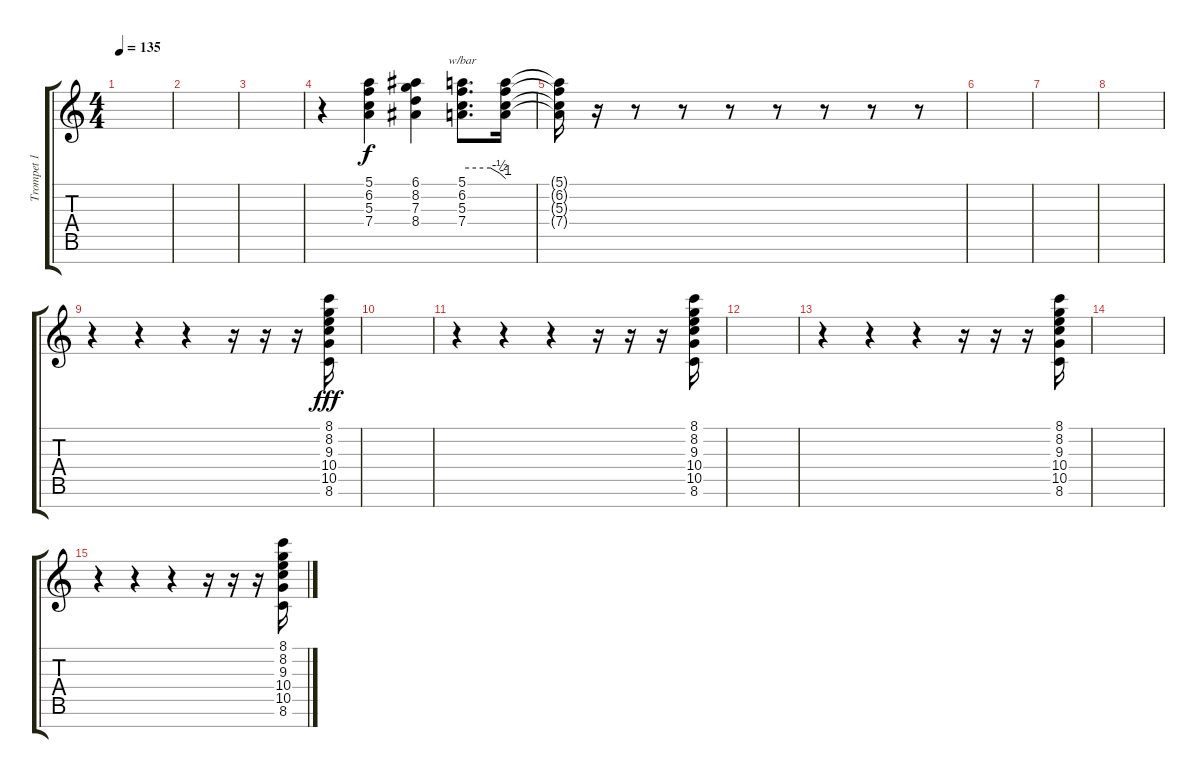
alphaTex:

\track ("Trompet 1" "Trompet 1") {instrument tuba}
\staff {score tabs}
\tuning (E5 B4 G4 D4 A3 E3 B2) {hide}
\ts (4 4)
\tempo 135
\clef g2
\ks c
|
|
|
r.4 (5.1 6.2 5.3 7.4).4{dy f} (6.1 8.2 7.3 8.4).4 (5.1 6.2 5.3 7.4).8{d tbe (custom default 0 0 39 0 52 -2 60 -4)} (5.1{t} 6.2{t} 5.3{t} 7.4{t}).16 |
(5.1{t} 6.2{t} 5.3{t} 7.4{t}).16 r.16 r.8 r.8 r.8 r.8 r.8 r.8 r.8 |
|
|
|
r.4 r.4 r.4 r.16 r.16 r.16 (8.1 8.2 9.3 10.4 10.5 8.6).16{dy fff} |
|
r.4 r.4 r.4 r.16 r.16 r.16 (8.1 8.2 9.3 10.4 10.5 8.6).16 |
|
r.4 r.4 r.4 r.16 r.16 r.16 (8.1 8.2 9.3 10.4 10.5 8.6).16 |
|
r.4 r.4 r.4 r.16 r.16 r.16 (8.1 8.2 9.3 10.4 10.5 8.6).16
